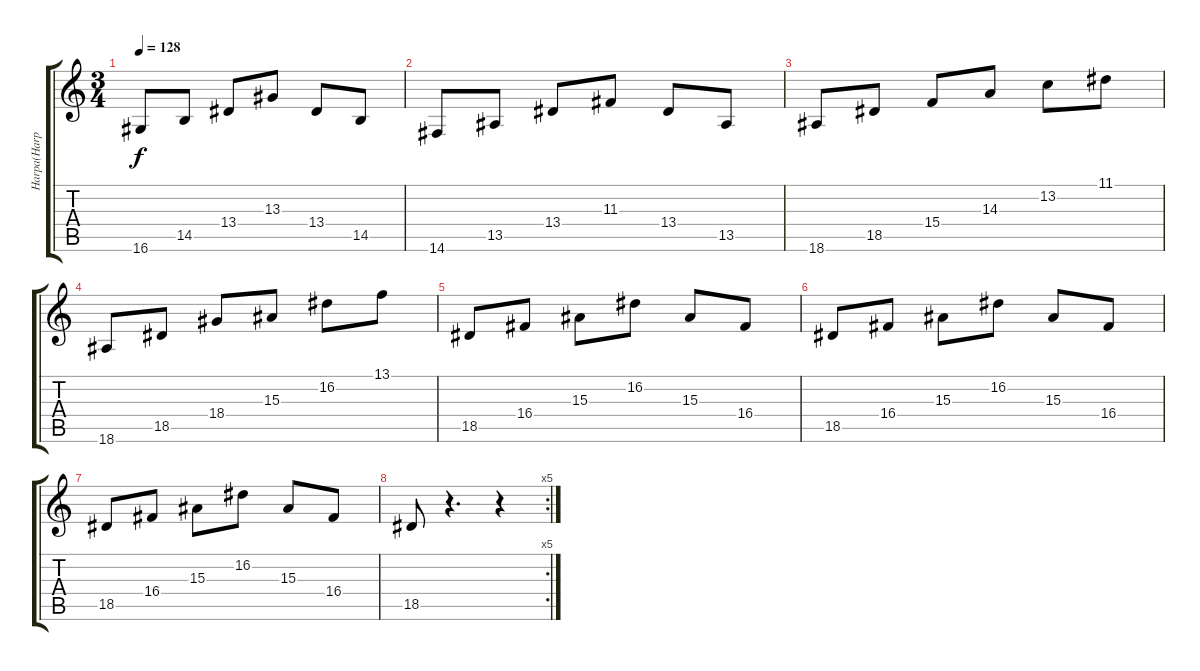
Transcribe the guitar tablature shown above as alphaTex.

\track ("Harpa(Harp)" "Harpa(Harp") {instrument orchestralharp}
\staff {score tabs}
\tuning (E4 B3 G3 D3 A2 E2) {hide}
\ts (3 4)
\tempo 128
\clef g2
\ks c
16.6.8{dy f} 14.5.8 13.4.8 13.3.8 13.4.8 14.5.8 |
14.6.8 13.5.8 13.4.8 11.3.8 13.4.8 13.5.8 |
18.6.8 18.5.8 15.4.8 14.3.8 13.2.8 11.1.8 |
18.6.8 18.5.8 18.4.8 15.3.8 16.2.8 13.1.8 |
18.5.8 16.4.8 15.3.8 16.2.8 15.3.8 16.4.8 |
18.5.8 16.4.8 15.3.8 16.2.8 15.3.8 16.4.8 |
18.5.8 16.4.8 15.3.8 16.2.8 15.3.8 16.4.8 |
\rc 5
18.5.8 r.4{d} r.4
